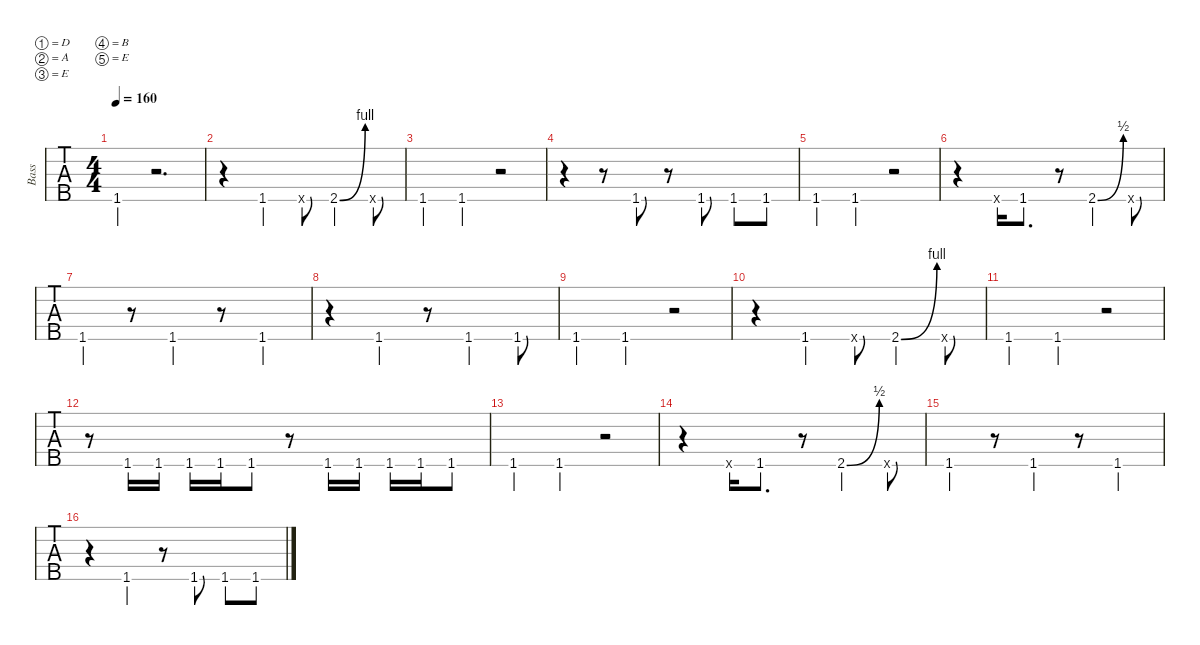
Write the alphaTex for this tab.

\defaultSystemsLayout 4
\hideDynamics
\bracketExtendMode groupsimilarinstruments
\multiBarRest
\otherSystemsTrackNameOrientation horizontal
\track ("Bass" "Bass") {instrument electricbassfinger}
\staff {tabs}
\tuning (D2 A1 E1 B0 E0)
\ts (4 4)
\tempo 160
\clef f4
\ks c
1.5.4{dy mf} r.2{d} |
r.4 1.5.4 0.5{x}.8 2.5{be (bend 0 0 43.8 4) acc #}.4 0.5{x}.8 |
1.5.4 1.5.4 r.2 |
r.4 r.8 1.5.8 r.8 1.5.8 1.5.8 1.5.8 |
1.5.4 1.5.4 r.2 |
r.4 0.5{x}.16 1.5.8{d} r.8 2.5{be (bend 0 0 39.6 2) acc #}.4 0.5{x}.8 |
1.5.4 r.8 1.5.4 r.8 1.5.4 |
r.4 1.5.4 r.8 1.5.4 1.5.8 |
1.5.4 1.5.4 r.2 |
r.4 1.5.4 0.5{x}.8 2.5{be (bend 0 0 43.8 4) acc #}.4 0.5{x}.8 |
1.5.4 1.5.4 r.2 |
r.8 1.5.16 1.5.16 1.5.16 1.5.16 1.5.8 r.8 1.5.16 1.5.16 1.5.16 1.5.16 1.5{st}.8 |
1.5.4 1.5.4 r.2 |
r.4 0.5{x}.16 1.5.8{d} r.8 2.5{be (bend 0 0 39.6 2) acc #}.4 0.5{x}.8 |
1.5.4 r.8 1.5.4 r.8 1.5.4 |
r.4 1.5.4 r.8 1.5.8 1.5.8 1.5.8
